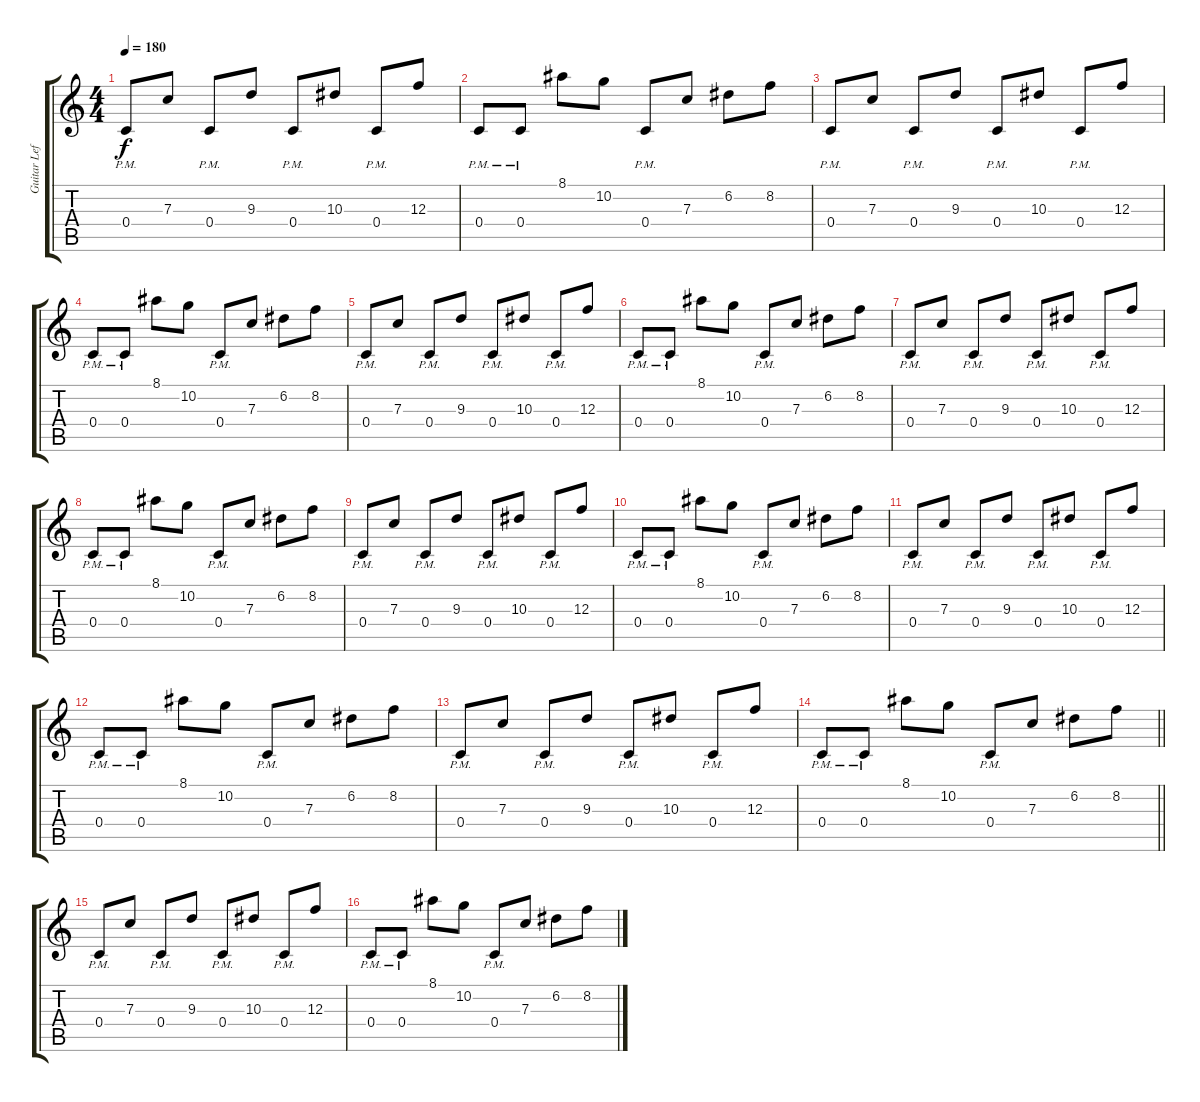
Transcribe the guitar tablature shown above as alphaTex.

\track ("Guitar Left" "Guitar Lef") {instrument distortionguitar}
\staff {score tabs}
\tuning (D4 A3 F3 C3 G2 C2) {hide}
\ts (4 4)
\tempo 180
\clef g2
\ks c
0.4{pm}.8{dy f} 7.3.8 0.4{pm}.8 9.3.8 0.4{pm}.8 10.3.8 0.4{pm}.8 12.3.8 |
0.4{pm}.8 0.4{pm}.8 8.1.8 10.2.8 0.4{pm}.8 7.3.8 6.2.8 8.2.8 |
0.4{pm}.8 7.3.8 0.4{pm}.8 9.3.8 0.4{pm}.8 10.3.8 0.4{pm}.8 12.3.8 |
0.4{pm}.8 0.4{pm}.8 8.1.8 10.2.8 0.4{pm}.8 7.3.8 6.2.8 8.2.8 |
0.4{pm}.8 7.3.8 0.4{pm}.8 9.3.8 0.4{pm}.8 10.3.8 0.4{pm}.8 12.3.8 |
0.4{pm}.8 0.4{pm}.8 8.1.8 10.2.8 0.4{pm}.8 7.3.8 6.2.8 8.2.8 |
0.4{pm}.8 7.3.8 0.4{pm}.8 9.3.8 0.4{pm}.8 10.3.8 0.4{pm}.8 12.3.8 |
0.4{pm}.8 0.4{pm}.8 8.1.8 10.2.8 0.4{pm}.8 7.3.8 6.2.8 8.2.8 |
0.4{pm}.8 7.3.8 0.4{pm}.8 9.3.8 0.4{pm}.8 10.3.8 0.4{pm}.8 12.3.8 |
0.4{pm}.8 0.4{pm}.8 8.1.8 10.2.8 0.4{pm}.8 7.3.8 6.2.8 8.2.8 |
0.4{pm}.8 7.3.8 0.4{pm}.8 9.3.8 0.4{pm}.8 10.3.8 0.4{pm}.8 12.3.8 |
0.4{pm}.8 0.4{pm}.8 8.1.8 10.2.8 0.4{pm}.8 7.3.8 6.2.8 8.2.8 |
0.4{pm}.8 7.3.8 0.4{pm}.8 9.3.8 0.4{pm}.8 10.3.8 0.4{pm}.8 12.3.8 |
\barLineRight lightlight
0.4{pm}.8 0.4{pm}.8 8.1.8 10.2.8 0.4{pm}.8 7.3.8 6.2.8 8.2.8 |
0.4{pm}.8 7.3.8 0.4{pm}.8 9.3.8 0.4{pm}.8 10.3.8 0.4{pm}.8 12.3.8 |
0.4{pm}.8 0.4{pm}.8 8.1.8 10.2.8 0.4{pm}.8 7.3.8 6.2.8 8.2.8
